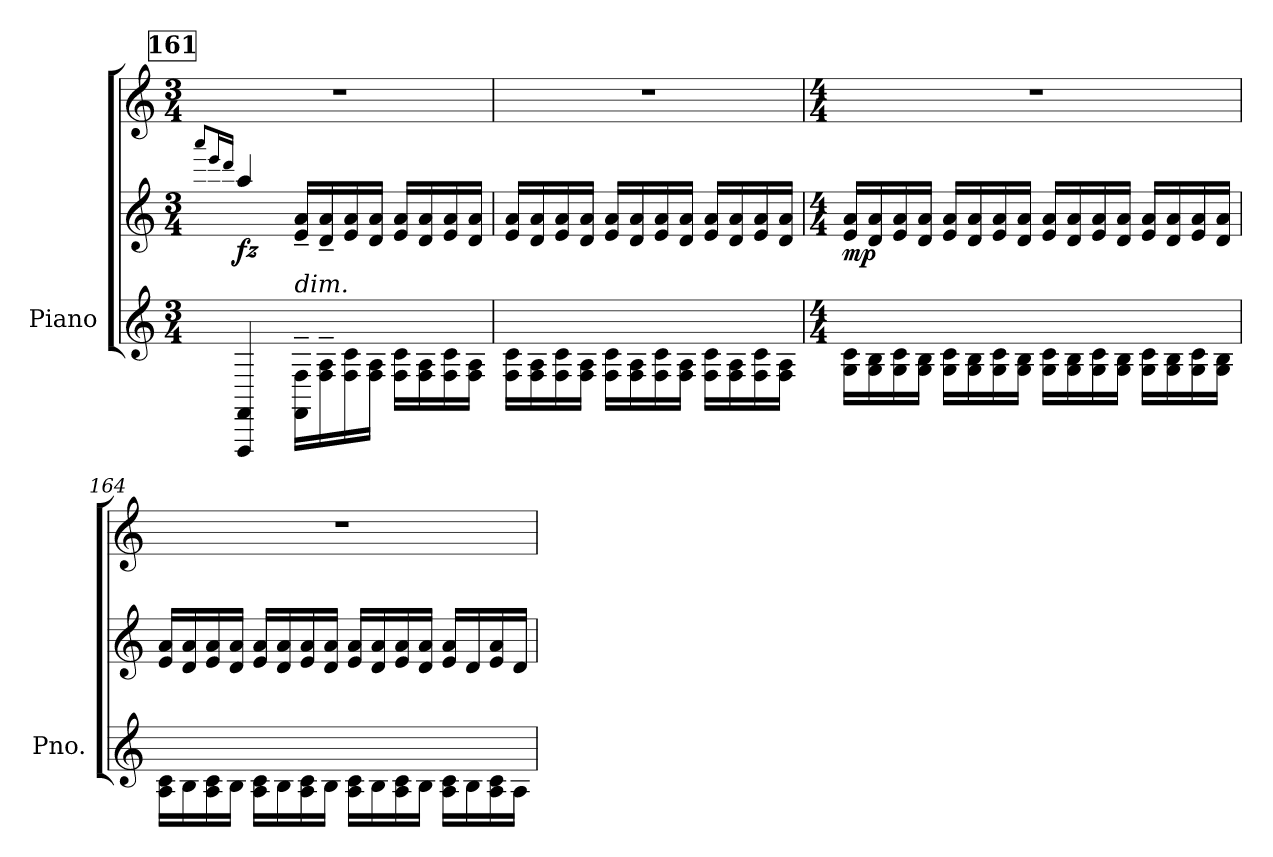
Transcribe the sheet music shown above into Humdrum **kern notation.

**kern	**kern	**kern	**dynam
*part1	*part1	*part1	*part1
*staff3	*staff2	*staff1	*staff1/2/3
*I"Piano	*	*	*
*I'Pno.	*	*	*
*clefG2	*clefG2	*clefG2	*
*k[]	*k[]	*k[]	*
*M3/4	*M3/4	*M3/4	*
*MM25	*MM25	*MM25	*
!!LO:REH:place=s1:a:B:fs=14:t=161
=161	=161	=161	=161
.	8qaaa/L	.	.
.	16qeee/L	.	.
.	16qddd/JJ	.	.
!	!	!	!LO:DY:b=2
4FFF/ 4FF/	4aa/	2.r	fz
!LO:TX:a:i:t=dim.	!	!	!
16FF\~ 16F\~LL	16e/~ 16a/~LL	.	.
16F\~ 16A\~	16d/~ 16a/~	.	.
16F\ 16c\	16e/ 16a/	.	.
16F\ 16A\JJ	16d/ 16a/JJ	.	.
16F\ 16c\LL	16e/ 16a/LL	.	.
16F\ 16A\	16d/ 16a/	.	.
16F\ 16c\	16e/ 16a/	.	.
16F\ 16A\JJ	16d/ 16a/JJ	.	.
=162	=162	=162	=162
16F\ 16c\LL	16e/ 16a/LL	2.r	.
16F\ 16A\	16d/ 16a/	.	.
16F\ 16c\	16e/ 16a/	.	.
16F\ 16A\JJ	16d/ 16a/JJ	.	.
16F\ 16c\LL	16e/ 16a/LL	.	.
16F\ 16A\	16d/ 16a/	.	.
16F\ 16c\	16e/ 16a/	.	.
16F\ 16A\JJ	16d/ 16a/JJ	.	.
16F\ 16c\LL	16e/ 16a/LL	.	.
16F\ 16A\	16d/ 16a/	.	.
16F\ 16c\	16e/ 16a/	.	.
16F\ 16A\JJ	16d/ 16a/JJ	.	.
!!LO:PB:g=z
=163	=163	=163	=163
*M4/4	*M4/4	*M4/4	*
!	!	!	!LO:DY:b=2
16G\ 16c\LL	16e/ 16a/LL	1r	mp
16G\ 16B\	16d/ 16a/	.	.
16G\ 16c\	16e/ 16a/	.	.
16G\ 16B\JJ	16d/ 16a/JJ	.	.
16G\ 16c\LL	16e/ 16a/LL	.	.
16G\ 16B\	16d/ 16a/	.	.
16G\ 16c\	16e/ 16a/	.	.
16G\ 16B\JJ	16d/ 16a/JJ	.	.
16G\ 16c\LL	16e/ 16a/LL	.	.
16G\ 16B\	16d/ 16a/	.	.
16G\ 16c\	16e/ 16a/	.	.
16G\ 16B\JJ	16d/ 16a/JJ	.	.
16G\ 16c\LL	16e/ 16a/LL	.	.
16G\ 16B\	16d/ 16a/	.	.
16G\ 16c\	16e/ 16a/	.	.
16G\ 16B\JJ	16d/ 16a/JJ	.	.
=164	=164	=164	=164
16A\ 16c\LL	16e/ 16a/LL	1r	.
16B\	16d/ 16a/	.	.
16A\ 16c\	16e/ 16a/	.	.
16B\JJ	16d/ 16a/JJ	.	.
16A\ 16c\LL	16e/ 16a/LL	.	.
16B\	16d/ 16a/	.	.
16A\ 16c\	16e/ 16a/	.	.
16B\JJ	16d/ 16a/JJ	.	.
16A\ 16c\LL	16e/ 16a/LL	.	.
16B\	16d/ 16a/	.	.
16A\ 16c\	16e/ 16a/	.	.
16B\JJ	16d/ 16a/JJ	.	.
16A\ 16c\LL	16e/ 16a/LL	.	.
16B\	16d/	.	.
16A\ 16c\	16e/ 16a/	.	.
16A\JJ	16d/JJ	.	.
=	=	=	=
*-	*-	*-	*-
